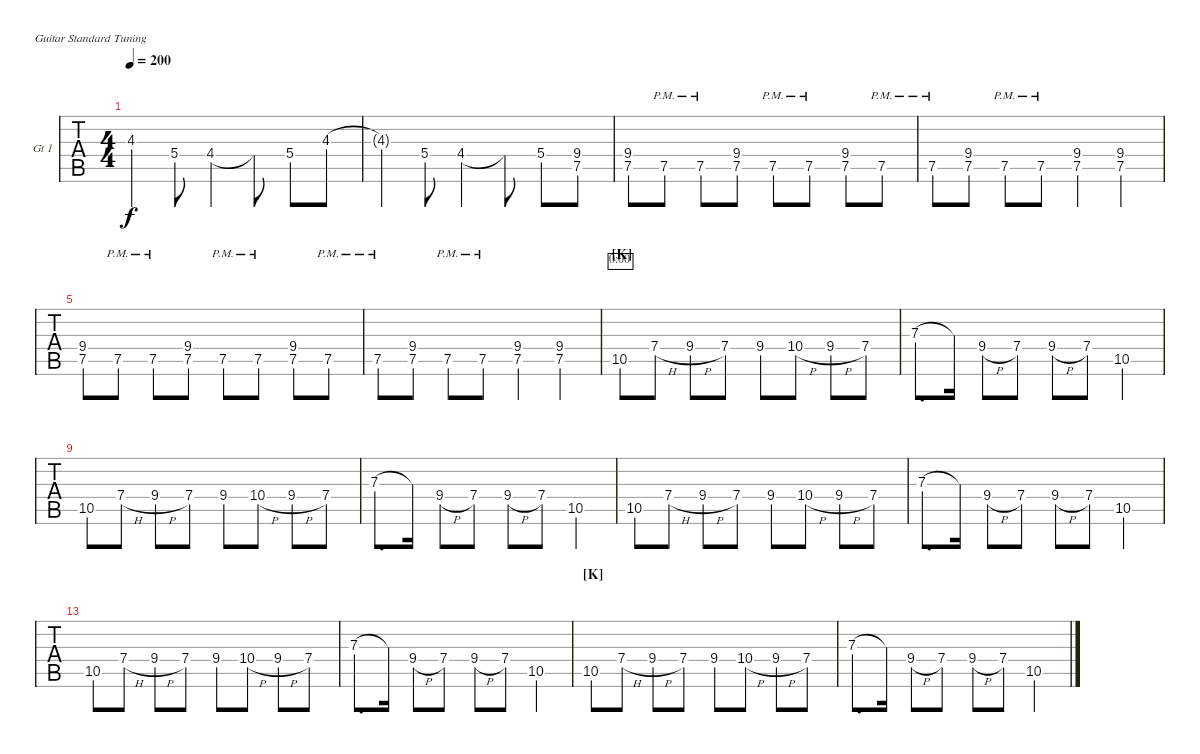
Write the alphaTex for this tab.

\bracketExtendMode nobrackets
\firstSystemTrackNameOrientation horizontal
\otherSystemsTrackNameOrientation horizontal
\defaultBarNumberDisplay FirstOfSystem
\track ("Guitar 1" "Gt 1") {instrument distortionguitar}
\staff {tabs}
\tuning (E4 B3 G3 D3 A2 E2)
\ts (4 4)
\tempo 200
\clef g2
\ks c
4.3{t}.4{lyrics (0 "") lyrics (1 "") lyrics (2 "") lyrics (3 "") lyrics (4 "") dy f} 5.4.8{lyrics (0 "") lyrics (1 "") lyrics (2 "") lyrics (3 "") lyrics (4 "")} 4.4.4{lyrics (0 "") lyrics (1 "") lyrics (2 "") lyrics (3 "") lyrics (4 "")} 4.4{t}.8 5.4.8 4.3.8 |
4.3{t}.4{lyrics (0 "") lyrics (1 "") lyrics (2 "") lyrics (3 "") lyrics (4 "")} 5.4.8{lyrics (0 "") lyrics (1 "") lyrics (2 "") lyrics (3 "") lyrics (4 "")} 4.4.4{lyrics (0 "") lyrics (1 "") lyrics (2 "") lyrics (3 "") lyrics (4 "")} 4.4{t}.8 5.4.8 (9.4 7.5).8 |
(9.4 7.5).8{lyrics (0 "") lyrics (1 "") lyrics (2 "") lyrics (3 "") lyrics (4 "")} 7.5{pm}.8{lyrics (0 "") lyrics (1 "") lyrics (2 "") lyrics (3 "") lyrics (4 "")} 7.5{pm}.8{lyrics (0 "") lyrics (1 "") lyrics (2 "") lyrics (3 "") lyrics (4 "")} (9.4 7.5).8 7.5{pm}.8 7.5{pm}.8 (9.4 7.5).8 7.5{pm}.8 |
7.5{pm}.8{lyrics (0 "") lyrics (1 "") lyrics (2 "") lyrics (3 "") lyrics (4 "")} (9.4 7.5).8{lyrics (0 "") lyrics (1 "") lyrics (2 "") lyrics (3 "") lyrics (4 "")} 7.5{pm}.8{lyrics (0 "") lyrics (1 "") lyrics (2 "") lyrics (3 "") lyrics (4 "")} 7.5{pm}.8 (9.4 7.5).4 (9.4 7.5).4 |
(9.4 7.5).8 7.5{pm}.8 7.5{pm}.8 (9.4 7.5).8 7.5{pm}.8 7.5{pm}.8 (9.4 7.5).8 7.5{pm}.8 |
7.5{pm}.8{lyrics (0 "") lyrics (1 "") lyrics (2 "") lyrics (3 "") lyrics (4 "")} (9.4 7.5).8{lyrics (0 "") lyrics (1 "") lyrics (2 "") lyrics (3 "") lyrics (4 "")} 7.5{pm}.8{lyrics (0 "") lyrics (1 "") lyrics (2 "") lyrics (3 "") lyrics (4 "")} 7.5{pm}.8 (9.4 7.5).4 (9.4 7.5).4 |
\section ("K" "")
10.5.8{lyrics (0 "") lyrics (1 "") lyrics (2 "") lyrics (3 "") lyrics (4 "") timer} 7.4{h}.8{lyrics (0 "") lyrics (1 "") lyrics (2 "") lyrics (3 "") lyrics (4 "")} 9.4{h}.8{lyrics (0 "") lyrics (1 "") lyrics (2 "") lyrics (3 "") lyrics (4 "")} 7.4.8 9.4.8 10.4{h}.8 9.4{h}.8 7.4.8 |
7.3.8{d lyrics (0 "") lyrics (1 "") lyrics (2 "") lyrics (3 "") lyrics (4 "")} 7.3{t}.16{lyrics (0 "") lyrics (1 "") lyrics (2 "") lyrics (3 "") lyrics (4 "")} 9.4{h}.8{lyrics (0 "") lyrics (1 "") lyrics (2 "") lyrics (3 "") lyrics (4 "")} 7.4.8 9.4{h}.8 7.4.8 10.5.4 |
10.5.8{lyrics (0 "") lyrics (1 "") lyrics (2 "") lyrics (3 "") lyrics (4 "")} 7.4{h}.8{lyrics (0 "") lyrics (1 "") lyrics (2 "") lyrics (3 "") lyrics (4 "")} 9.4{h}.8{lyrics (0 "") lyrics (1 "") lyrics (2 "") lyrics (3 "") lyrics (4 "")} 7.4.8 9.4.8 10.4{h}.8 9.4{h}.8 7.4.8 |
7.3.8{d lyrics (0 "") lyrics (1 "") lyrics (2 "") lyrics (3 "") lyrics (4 "")} 7.3{t}.16{lyrics (0 "") lyrics (1 "") lyrics (2 "") lyrics (3 "") lyrics (4 "")} 9.4{h}.8{lyrics (0 "") lyrics (1 "") lyrics (2 "") lyrics (3 "") lyrics (4 "")} 7.4.8 9.4{h}.8 7.4.8 10.5.4 |
10.5.8{lyrics (0 "") lyrics (1 "") lyrics (2 "") lyrics (3 "") lyrics (4 "")} 7.4{h}.8{lyrics (0 "") lyrics (1 "") lyrics (2 "") lyrics (3 "") lyrics (4 "")} 9.4{h}.8{lyrics (0 "") lyrics (1 "") lyrics (2 "") lyrics (3 "") lyrics (4 "")} 7.4.8 9.4.8 10.4{h}.8 9.4{h}.8 7.4.8 |
7.3.8{d lyrics (0 "") lyrics (1 "") lyrics (2 "") lyrics (3 "") lyrics (4 "")} 7.3{t}.16{lyrics (0 "") lyrics (1 "") lyrics (2 "") lyrics (3 "") lyrics (4 "")} 9.4{h}.8{lyrics (0 "") lyrics (1 "") lyrics (2 "") lyrics (3 "") lyrics (4 "")} 7.4.8 9.4{h}.8 7.4.8 10.5.4 |
10.5.8{lyrics (0 "") lyrics (1 "") lyrics (2 "") lyrics (3 "") lyrics (4 "")} 7.4{h}.8{lyrics (0 "") lyrics (1 "") lyrics (2 "") lyrics (3 "") lyrics (4 "")} 9.4{h}.8{lyrics (0 "") lyrics (1 "") lyrics (2 "") lyrics (3 "") lyrics (4 "")} 7.4.8 9.4.8 10.4{h}.8 9.4{h}.8 7.4.8 |
7.3.8{d lyrics (0 "") lyrics (1 "") lyrics (2 "") lyrics (3 "") lyrics (4 "")} 7.3{t}.16{lyrics (0 "") lyrics (1 "") lyrics (2 "") lyrics (3 "") lyrics (4 "")} 9.4{h}.8{lyrics (0 "") lyrics (1 "") lyrics (2 "") lyrics (3 "") lyrics (4 "")} 7.4.8 9.4{h}.8 7.4.8 10.5.4 |
\section ("K" "")
10.5.8{lyrics (0 "") lyrics (1 "") lyrics (2 "") lyrics (3 "") lyrics (4 "")} 7.4{h}.8{lyrics (0 "") lyrics (1 "") lyrics (2 "") lyrics (3 "") lyrics (4 "")} 9.4{h}.8{lyrics (0 "") lyrics (1 "") lyrics (2 "") lyrics (3 "") lyrics (4 "")} 7.4.8 9.4.8 10.4{h}.8 9.4{h}.8 7.4.8 |
7.3.8{d lyrics (0 "") lyrics (1 "") lyrics (2 "") lyrics (3 "") lyrics (4 "")} 7.3{t}.16{lyrics (0 "") lyrics (1 "") lyrics (2 "") lyrics (3 "") lyrics (4 "")} 9.4{h}.8{lyrics (0 "") lyrics (1 "") lyrics (2 "") lyrics (3 "") lyrics (4 "")} 7.4.8 9.4{h}.8 7.4.8 10.5.4
